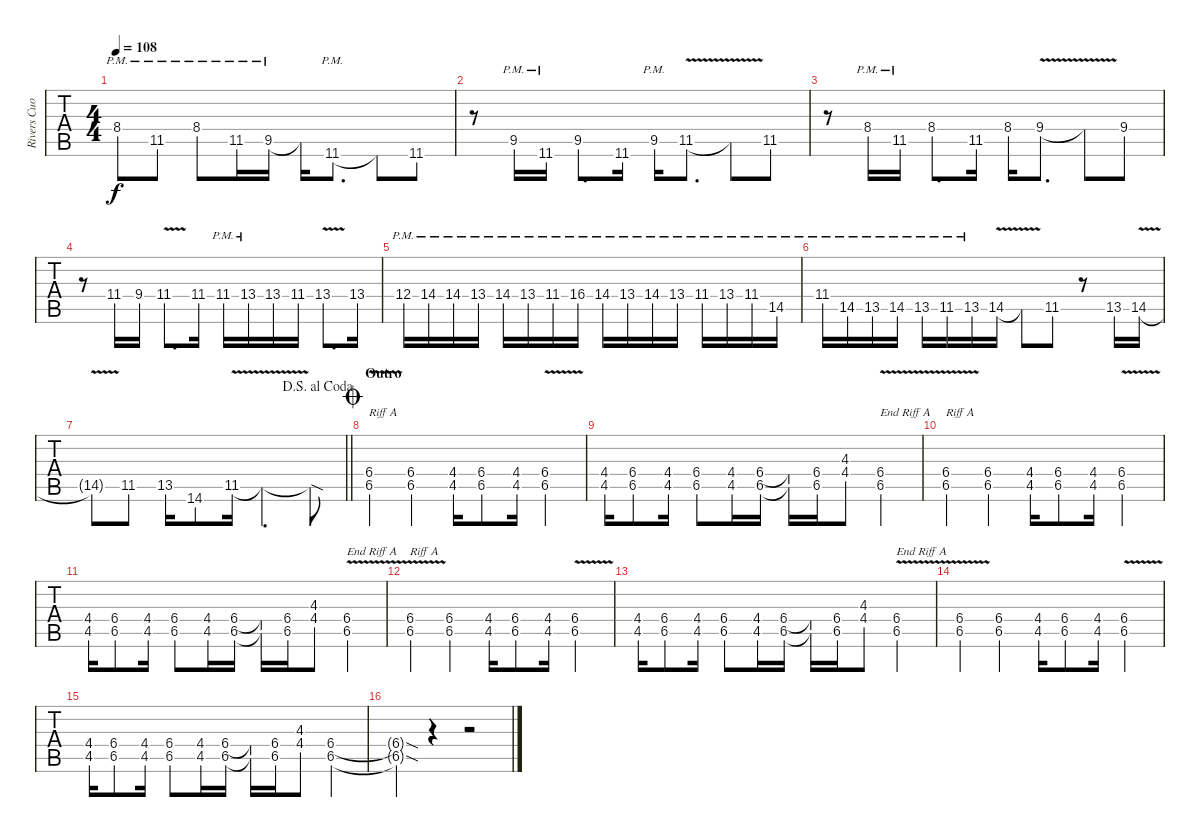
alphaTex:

\track ("Rivers Cuomo - Guitar" "Rivers Cuo") {instrument overdrivenguitar}
\staff {tabs}
\tuning (E4 B3 G3 D3 A2 E2) {hide}
\ts (4 4)
\tempo 108
\clef g2
\ks b
8.4{pm}.8{dy f} 11.5{pm}.8 8.4{pm}.8 11.5{pm}.16 9.5{pm}.16 9.5{t}.16 11.6{pm}.8{d} 11.6{t}.8 11.6.8 |
r.8 9.5{pm}.16 11.6{pm}.16 9.5.8{d} 11.6.16 9.5{pm}.16 11.5{v}.8{d} 11.5{t}.8 11.5.8 |
r.8 8.4{pm}.16 11.5{pm}.16 8.4.8{d} 11.5.16 8.4.16 9.4{v}.8{d} 9.4{t}.8 9.4.8 |
r.8 11.4.16 9.4.16 11.4{v}.8{d} 11.4.16 11.4{pm}.16 13.4{pm}.16 13.4.16 11.4.16 13.4{v}.8{d} 13.4.16 |
12.4{pm}.16 14.4{pm}.16 14.4{pm}.16 13.4{pm}.16 14.4{pm}.16 13.4{pm}.16 11.4{pm}.16 16.4{pm}.16 14.4{pm}.16 13.4{pm}.16 14.4{pm}.16 13.4{pm}.16 11.4{pm}.16 13.4{pm}.16 11.4{pm}.16 14.5{pm}.16 |
11.4{pm}.16 14.5{pm}.16 13.5{pm}.16 14.5{pm}.16 13.5{pm}.16 11.5{pm}.16 13.5{pm}.16 14.5{v}.16 14.5{t}.8 11.5.8 r.8 13.5.16 14.5{v}.16 |
\jump dalsegnoalcoda
\barLineRight lightlight
14.5{t}.8 11.5.8 13.5.16 14.6.8 11.5{v}.16 11.5{t}.4{d} 11.5{sod t}.8{instrument overdrivenguitar} |
\section ("" "Outro")
\jump coda
(6.4{v} 6.5).4{txt "Riff A" balance 5} (6.4 6.5).4 (4.4 4.5).16 (6.4 6.5).8 (4.4 4.5).16 (6.4 6.5{v}).4 |
(4.4 4.5).16 (6.4 6.5).8 (4.4 4.5).16 (6.4 6.5).8 (4.4 4.5).16 (6.4 6.5).16 (6.4{t} 6.5{t}).16 (6.4 6.5).16 (4.3 4.4).8 (6.4 6.5{v}).4{txt "End Riff A"} |
(6.4{v} 6.5).4{txt "Riff A"} (6.4 6.5).4 (4.4 4.5).16 (6.4 6.5).8 (4.4 4.5).16 (6.4 6.5{v}).4 |
(4.4 4.5).16 (6.4 6.5).8 (4.4 4.5).16 (6.4 6.5).8 (4.4 4.5).16 (6.4 6.5).16 (6.4{t} 6.5{t}).16 (6.4 6.5).16 (4.3 4.4).8 (6.4 6.5{v}).4{txt "End Riff A"} |
(6.4{v} 6.5).4{txt "Riff A"} (6.4 6.5).4 (4.4 4.5).16 (6.4 6.5).8 (4.4 4.5).16 (6.4 6.5{v}).4 |
(4.4 4.5).16 (6.4 6.5).8 (4.4 4.5).16 (6.4 6.5).8 (4.4 4.5).16 (6.4 6.5).16 (6.4{t} 6.5{t}).16 (6.4 6.5).16 (4.3 4.4).8 (6.4 6.5{v}).4{txt "End Riff A"} |
(6.4 6.5{v}).4 (6.4 6.5).4 (4.4 4.5).16 (6.4 6.5).8 (4.4 4.5).16 (6.4 6.5{v}).4 |
(4.4 4.5).16 (6.4 6.5).8 (4.4 4.5).16 (6.4 6.5).8 (4.4 4.5).16 (6.4 6.5).16 (6.4{t} 6.5{t}).16 (6.4 6.5).16 (4.3 4.4).8 (6.4 6.5).4 |
(6.4{sod t} 6.5{sod t}).4 r.4 r.2
